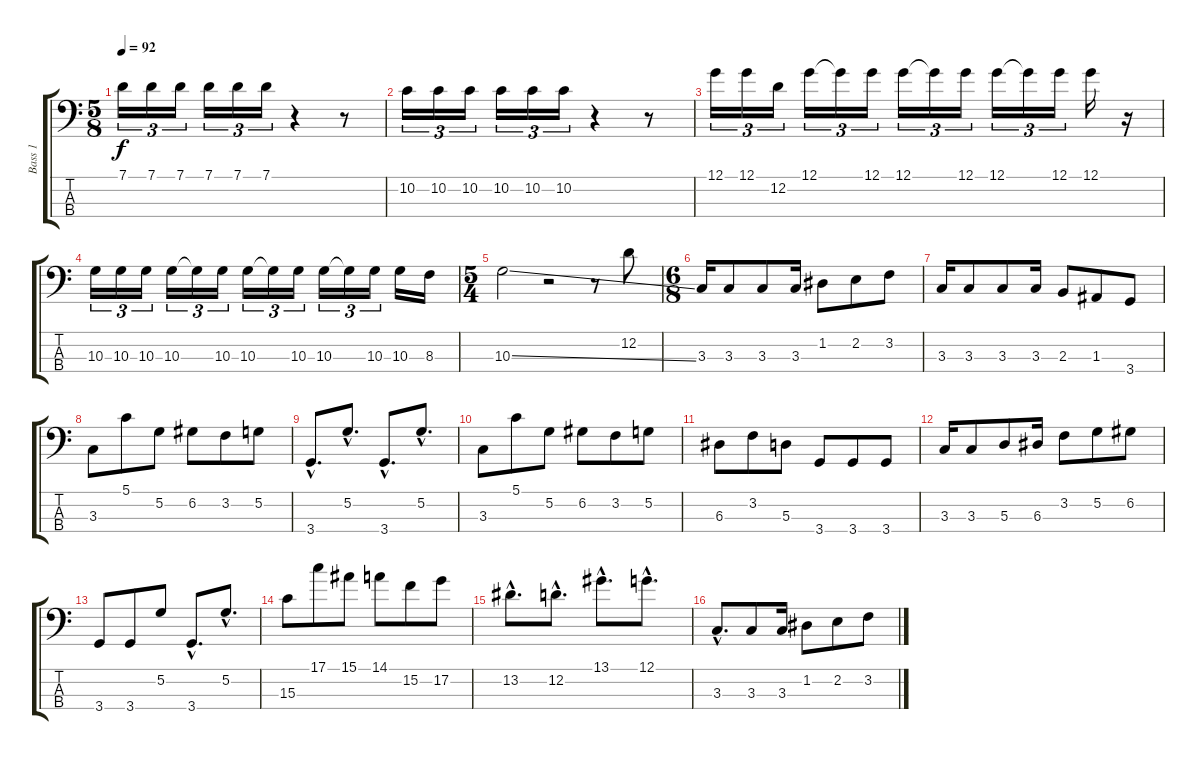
\track ("Bass 1" "Bass 1") {instrument electricbassfinger}
\staff {score tabs}
\tuning (G2 D2 A1 E1) {hide}
\ts (5 8)
\tempo 92
\clef f4
\ks c
7.1.16{tu (3 2) dy f} 7.1.16{tu (3 2)} 7.1.16{tu (3 2)} 7.1.16{tu (3 2)} 7.1.16{tu (3 2)} 7.1.16{tu (3 2)} r.4 r.8 |
10.2.16{tu (3 2)} 10.2.16{tu (3 2)} 10.2.16{tu (3 2)} 10.2.16{tu (3 2)} 10.2.16{tu (3 2)} 10.2.16{tu (3 2)} r.4 r.8 |
12.1.16{tu (3 2)} 12.1.16{tu (3 2)} 12.2.16{tu (3 2)} 12.1.16{tu (3 2)} 12.1{t}.16{tu (3 2)} 12.1.16{tu (3 2)} 12.1.16{tu (3 2)} 12.1{t}.16{tu (3 2)} 12.1.16{tu (3 2)} 12.1.16{tu (3 2)} 12.1{t}.16{tu (3 2)} 12.1.16{tu (3 2)} 12.1.16 r.16 |
10.3.16{tu (3 2)} 10.3.16{tu (3 2)} 10.3.16{tu (3 2)} 10.3.16{tu (3 2)} 10.3{t}.16{tu (3 2)} 10.3.16{tu (3 2)} 10.3.16{tu (3 2)} 10.3{t}.16{tu (3 2)} 10.3.16{tu (3 2)} 10.3.16{tu (3 2)} 10.3{t}.16{tu (3 2)} 10.3.16{tu (3 2)} 10.3.16 8.3.16 |
\ts (5 4)
10.3{ss}.2 r.2 r.8 12.2.8 |
\ts (6 8)
3.3.16 3.3.8 3.3.8 3.3.16 1.2.8 2.2.8 3.2.8 |
3.3.16 3.3.8 3.3.8 3.3.16 2.3.8 1.3.8 3.4.8 |
3.3.8 5.1.8 5.2.8 6.2.8 3.2.8 5.2.8 |
3.4{hac}.8{d} 5.2{hac}.8{d} 3.4{hac}.8{d} 5.2{hac}.8{d} |
3.3.8 5.1.8 5.2.8 6.2.8 3.2.8 5.2.8 |
6.3.8 3.2.8 5.3.8 3.4.8 3.4.8 3.4.8 |
3.3.16 3.3.8 5.3.8 6.3.16 3.2.8 5.2.8 6.2.8 |
3.4.8 3.4.8 5.2.8 3.4{hac}.8{d} 5.2{hac}.8{d} |
15.3.8 17.1.8 15.1.8 14.1.8 15.2.8 17.2.8 |
13.2{hac}.8{d} 12.2{hac}.8{d} 13.1{hac}.8{d} 12.1{hac}.8{d} |
3.3{hac}.8{d} 3.3.8 3.3.16 1.2.8 2.2.8 3.2.8
